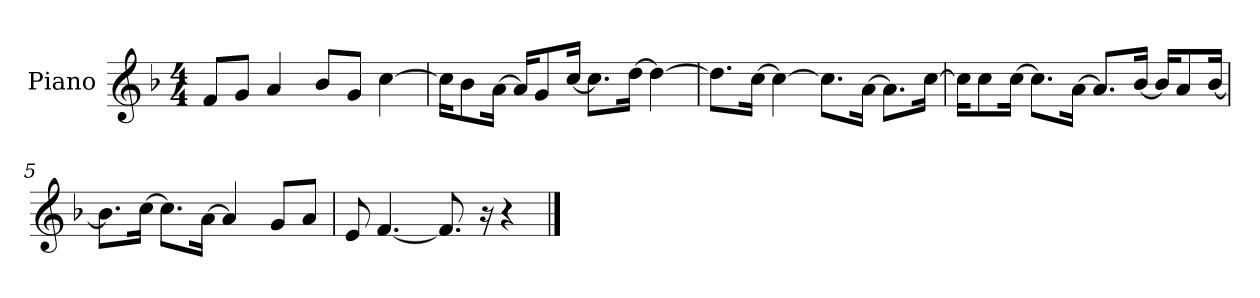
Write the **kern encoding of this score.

**kern
*part1
*staff1
*I"Piano
*I'P-no
*clefG2
*k[b-]
*M4/4
*MM90
=1
8f/L
8g/J
4a/
8b-/L
8g/J
[4cc\
=2
16cc\KL]
8b-\
[16a\Jk
16a/KL]
8g/
[16cc/Jk
8.cc\L]
[16dd\Jk
4dd\_
=3
8.dd\L]
[16cc\Jk
4cc\_
8.cc\L]
[16a\Jk
8.a\L]
[16cc\Jk
=4
16cc\KL]
8cc\
[16cc\Jk
8.cc\L]
[16a\Jk
8.a/L]
[16b-/Jk
16b-/KL]
8a/
[16b-/Jk
!!LO:LB:g=z
=5
8.b-\L]
[16cc\Jk
8.cc\L]
[16a\Jk
4a/]
8g/L
8a/J
=6
8e/
[4.f/
8.f/]
16r
4r
==
*-
